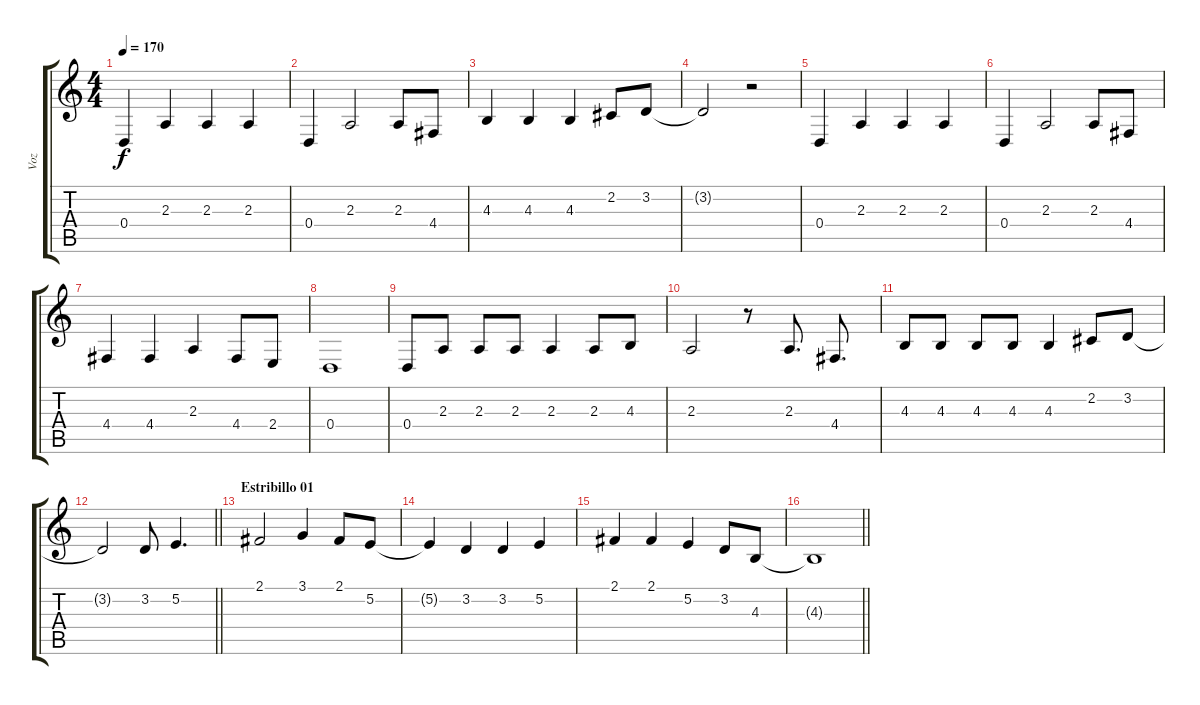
\track ("Voz" "Voz") {instrument altosax}
\staff {score tabs}
\tuning (E4 B3 G3 D3 A2 E2) {hide}
\ts (4 4)
\tempo 170
\clef g2
\ks c
0.4.4{dy f} 2.3.4 2.3.4 2.3.4 |
0.4.4 2.3.2 2.3.8 4.4.8 |
4.3.4 4.3.4 4.3.4 2.2.8 3.2.8 |
3.2{t}.2 r.2 |
0.4.4 2.3.4 2.3.4 2.3.4 |
0.4.4 2.3.2 2.3.8 4.4.8 |
4.4.4 4.4.4 2.3.4 4.4.8 2.4.8 |
0.4.1 |
0.4.8 2.3.8 2.3.8 2.3.8 2.3.4 2.3.8 4.3.8 |
2.3.2 r.8 2.3.8{d} 4.4.8{d} |
4.3.8 4.3.8 4.3.8 4.3.8 4.3.4 2.2.8 3.2.8 |
\barLineRight lightlight
3.2{t}.2 3.2.8 5.2.4{d} |
\section ("" "Estribillo 01")
2.1.2 3.1.4 2.1.8 5.2.8 |
5.2{t}.4 3.2.4 3.2.4 5.2.4 |
2.1.4 2.1.4 5.2.4 3.2.8 4.3.8 |
\barLineRight lightlight
4.3{t}.1
